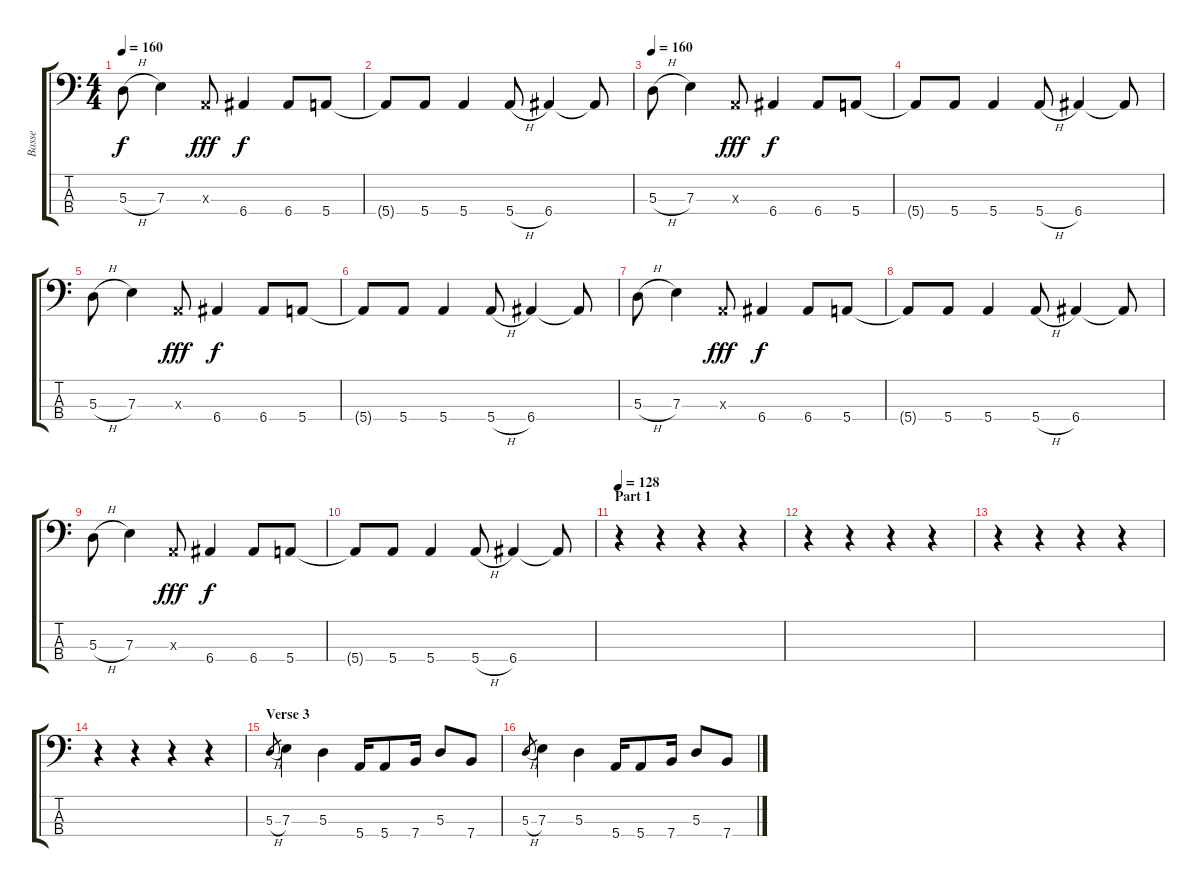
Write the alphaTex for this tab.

\track ("Basse" "Basse") {instrument electricbassfinger}
\staff {score tabs}
\tuning (G2 D2 A1 E1) {hide}
\ts (4 4)
\tempo 160
\clef f4
\ks c
5.3{h}.8{dy f} 7.3.4 0.3{x}.8{dy fff} 6.4.4{dy f} 6.4.8 5.4.8 |
5.4{t}.8 5.4.8 5.4.4 5.4{h}.8 6.4.4 6.4{t}.8 |
\tempo 160
5.3{h}.8 7.3.4 0.3{x}.8{dy fff} 6.4.4{dy f} 6.4.8 5.4.8 |
5.4{t}.8 5.4.8 5.4.4 5.4{h}.8 6.4.4 6.4{t}.8 |
5.3{h}.8 7.3.4 0.3{x}.8{dy fff} 6.4.4{dy f} 6.4.8 5.4.8 |
5.4{t}.8 5.4.8 5.4.4 5.4{h}.8 6.4.4 6.4{t}.8 |
5.3{h}.8 7.3.4 0.3{x}.8{dy fff} 6.4.4{dy f} 6.4.8 5.4.8 |
5.4{t}.8 5.4.8 5.4.4 5.4{h}.8 6.4.4 6.4{t}.8 |
5.3{h}.8 7.3.4 0.3{x}.8{dy fff} 6.4.4{dy f} 6.4.8 5.4.8 |
5.4{t}.8 5.4.8 5.4.4 5.4{h}.8 6.4.4 6.4{t}.8 |
\section ("" "Part 1")
\tempo 128
r.4 r.4 r.4 r.4 |
r.4 r.4 r.4 r.4 |
r.4 r.4 r.4 r.4 |
r.4 r.4 r.4 r.4 |
\section ("" "Verse 3")
5.3{h}.8{gr} 7.3.4 5.3.4 5.4.16 5.4.8 7.4.16 5.3.8 7.4.8 |
5.3{h}.8{gr} 7.3.4 5.3.4 5.4.16 5.4.8 7.4.16 5.3.8 7.4.8
